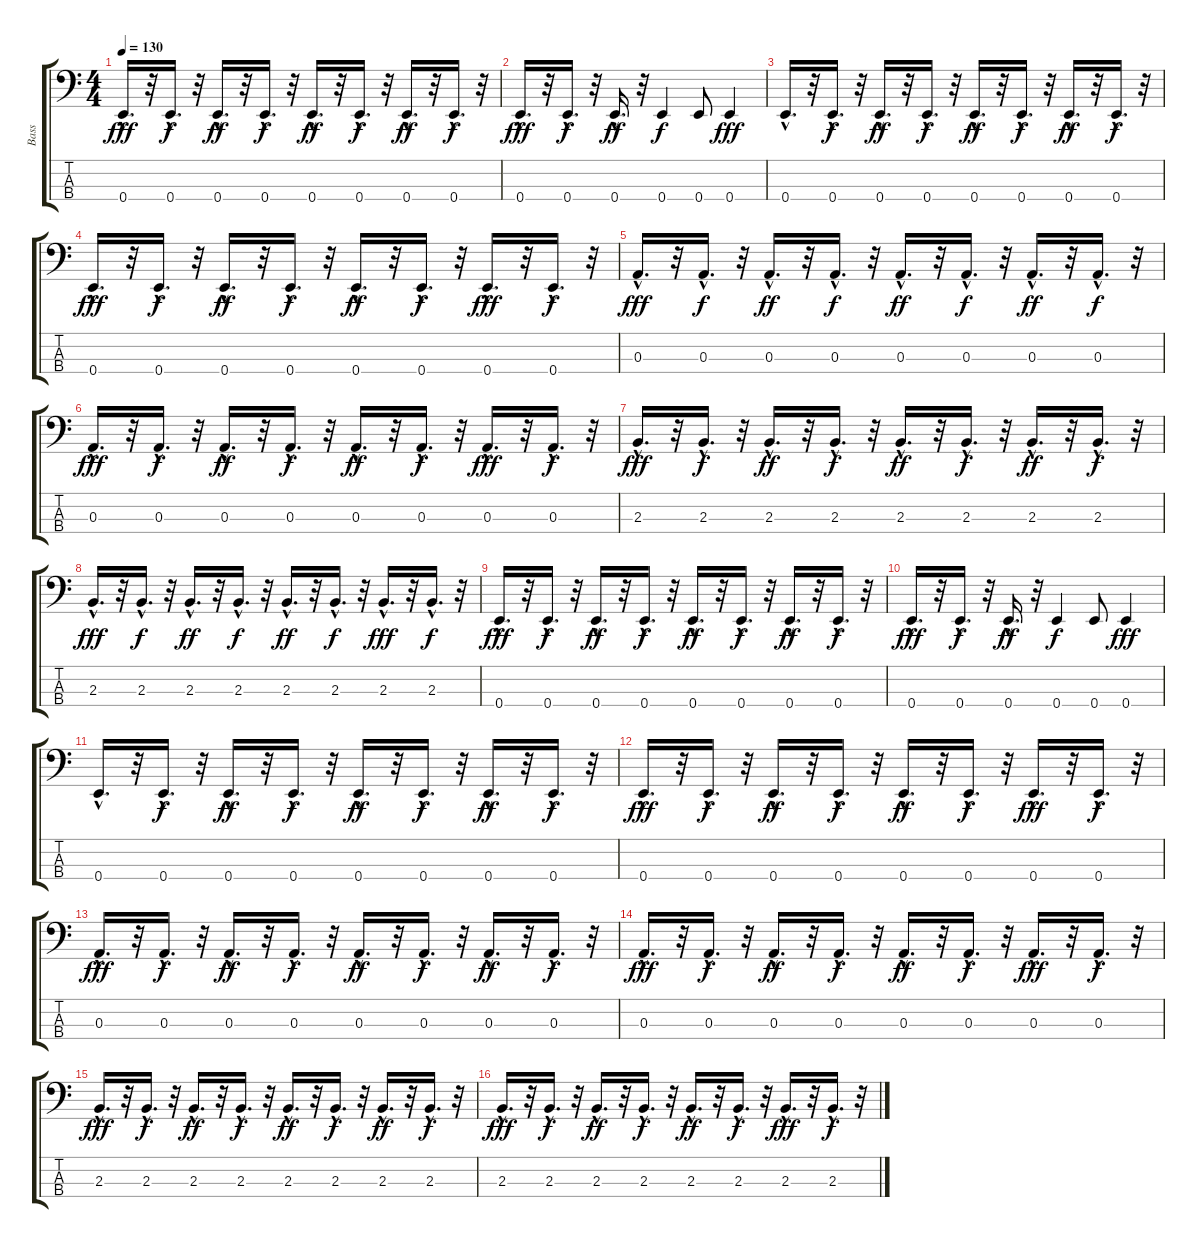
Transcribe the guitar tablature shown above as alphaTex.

\track ("Bass" "Bass") {instrument electricbassfinger}
\staff {score tabs}
\tuning (G2 D2 A1 E1) {hide}
\ts (4 4)
\tempo 130
\clef f4
\ks c
0.4{hac}.16{d dy fff} r.32 0.4{hac}.16{d dy f} r.32 0.4{hac}.16{d dy ff} r.32 0.4{hac}.16{d dy f} r.32 0.4{hac}.16{d dy ff} r.32 0.4{hac}.16{d dy f} r.32 0.4{hac}.16{d dy ff} r.32 0.4{hac}.16{d dy f} r.32 |
0.4{hac}.16{d dy fff} r.32 0.4{hac}.16{d dy f} r.32 0.4{hac}.16{d dy ff} r.32 0.4.4{dy f} 0.4.8 0.4.4{dy fff} |
0.4{hac}.16{d} r.32 0.4{hac}.16{d dy f} r.32 0.4{hac}.16{d dy ff} r.32 0.4{hac}.16{d dy f} r.32 0.4{hac}.16{d dy ff} r.32 0.4{hac}.16{d dy f} r.32 0.4{hac}.16{d dy ff} r.32 0.4{hac}.16{d dy f} r.32 |
0.4{hac}.16{d dy fff} r.32 0.4{hac}.16{d dy f} r.32 0.4{hac}.16{d dy ff} r.32 0.4{hac}.16{d dy f} r.32 0.4{hac}.16{d dy ff} r.32 0.4{hac}.16{d dy f} r.32 0.4{hac}.16{d dy fff} r.32 0.4{hac}.16{d dy f} r.32 |
0.3{hac}.16{d dy fff} r.32 0.3{hac}.16{d dy f} r.32 0.3{hac}.16{d dy ff} r.32 0.3{hac}.16{d dy f} r.32 0.3{hac}.16{d dy ff} r.32 0.3{hac}.16{d dy f} r.32 0.3{hac}.16{d dy ff} r.32 0.3{hac}.16{d dy f} r.32 |
0.3{hac}.16{d dy fff} r.32 0.3{hac}.16{d dy f} r.32 0.3{hac}.16{d dy ff} r.32 0.3{hac}.16{d dy f} r.32 0.3{hac}.16{d dy ff} r.32 0.3{hac}.16{d dy f} r.32 0.3{hac}.16{d dy fff} r.32 0.3{hac}.16{d dy f} r.32 |
2.3{hac}.16{d dy fff} r.32 2.3{hac}.16{d dy f} r.32 2.3{hac}.16{d dy ff} r.32 2.3{hac}.16{d dy f} r.32 2.3{hac}.16{d dy ff} r.32 2.3{hac}.16{d dy f} r.32 2.3{hac}.16{d dy ff} r.32 2.3{hac}.16{d dy f} r.32 |
2.3{hac}.16{d dy fff} r.32 2.3{hac}.16{d dy f} r.32 2.3{hac}.16{d dy ff} r.32 2.3{hac}.16{d dy f} r.32 2.3{hac}.16{d dy ff} r.32 2.3{hac}.16{d dy f} r.32 2.3{hac}.16{d dy fff} r.32 2.3{hac}.16{d dy f} r.32 |
0.4{hac}.16{d dy fff} r.32 0.4{hac}.16{d dy f} r.32 0.4{hac}.16{d dy ff} r.32 0.4{hac}.16{d dy f} r.32 0.4{hac}.16{d dy ff} r.32 0.4{hac}.16{d dy f} r.32 0.4{hac}.16{d dy ff} r.32 0.4{hac}.16{d dy f} r.32 |
0.4{hac}.16{d dy fff} r.32 0.4{hac}.16{d dy f} r.32 0.4{hac}.16{d dy ff} r.32 0.4.4{dy f} 0.4.8 0.4.4{dy fff} |
0.4{hac}.16{d} r.32 0.4{hac}.16{d dy f} r.32 0.4{hac}.16{d dy ff} r.32 0.4{hac}.16{d dy f} r.32 0.4{hac}.16{d dy ff} r.32 0.4{hac}.16{d dy f} r.32 0.4{hac}.16{d dy ff} r.32 0.4{hac}.16{d dy f} r.32 |
0.4{hac}.16{d dy fff} r.32 0.4{hac}.16{d dy f} r.32 0.4{hac}.16{d dy ff} r.32 0.4{hac}.16{d dy f} r.32 0.4{hac}.16{d dy ff} r.32 0.4{hac}.16{d dy f} r.32 0.4{hac}.16{d dy fff} r.32 0.4{hac}.16{d dy f} r.32 |
0.3{hac}.16{d dy fff} r.32 0.3{hac}.16{d dy f} r.32 0.3{hac}.16{d dy ff} r.32 0.3{hac}.16{d dy f} r.32 0.3{hac}.16{d dy ff} r.32 0.3{hac}.16{d dy f} r.32 0.3{hac}.16{d dy ff} r.32 0.3{hac}.16{d dy f} r.32 |
0.3{hac}.16{d dy fff} r.32 0.3{hac}.16{d dy f} r.32 0.3{hac}.16{d dy ff} r.32 0.3{hac}.16{d dy f} r.32 0.3{hac}.16{d dy ff} r.32 0.3{hac}.16{d dy f} r.32 0.3{hac}.16{d dy fff} r.32 0.3{hac}.16{d dy f} r.32 |
2.3{hac}.16{d dy fff} r.32 2.3{hac}.16{d dy f} r.32 2.3{hac}.16{d dy ff} r.32 2.3{hac}.16{d dy f} r.32 2.3{hac}.16{d dy ff} r.32 2.3{hac}.16{d dy f} r.32 2.3{hac}.16{d dy ff} r.32 2.3{hac}.16{d dy f} r.32 |
2.3{hac}.16{d dy fff} r.32 2.3{hac}.16{d dy f} r.32 2.3{hac}.16{d dy ff} r.32 2.3{hac}.16{d dy f} r.32 2.3{hac}.16{d dy ff} r.32 2.3{hac}.16{d dy f} r.32 2.3{hac}.16{d dy fff} r.32 2.3{hac}.16{d dy f} r.32
